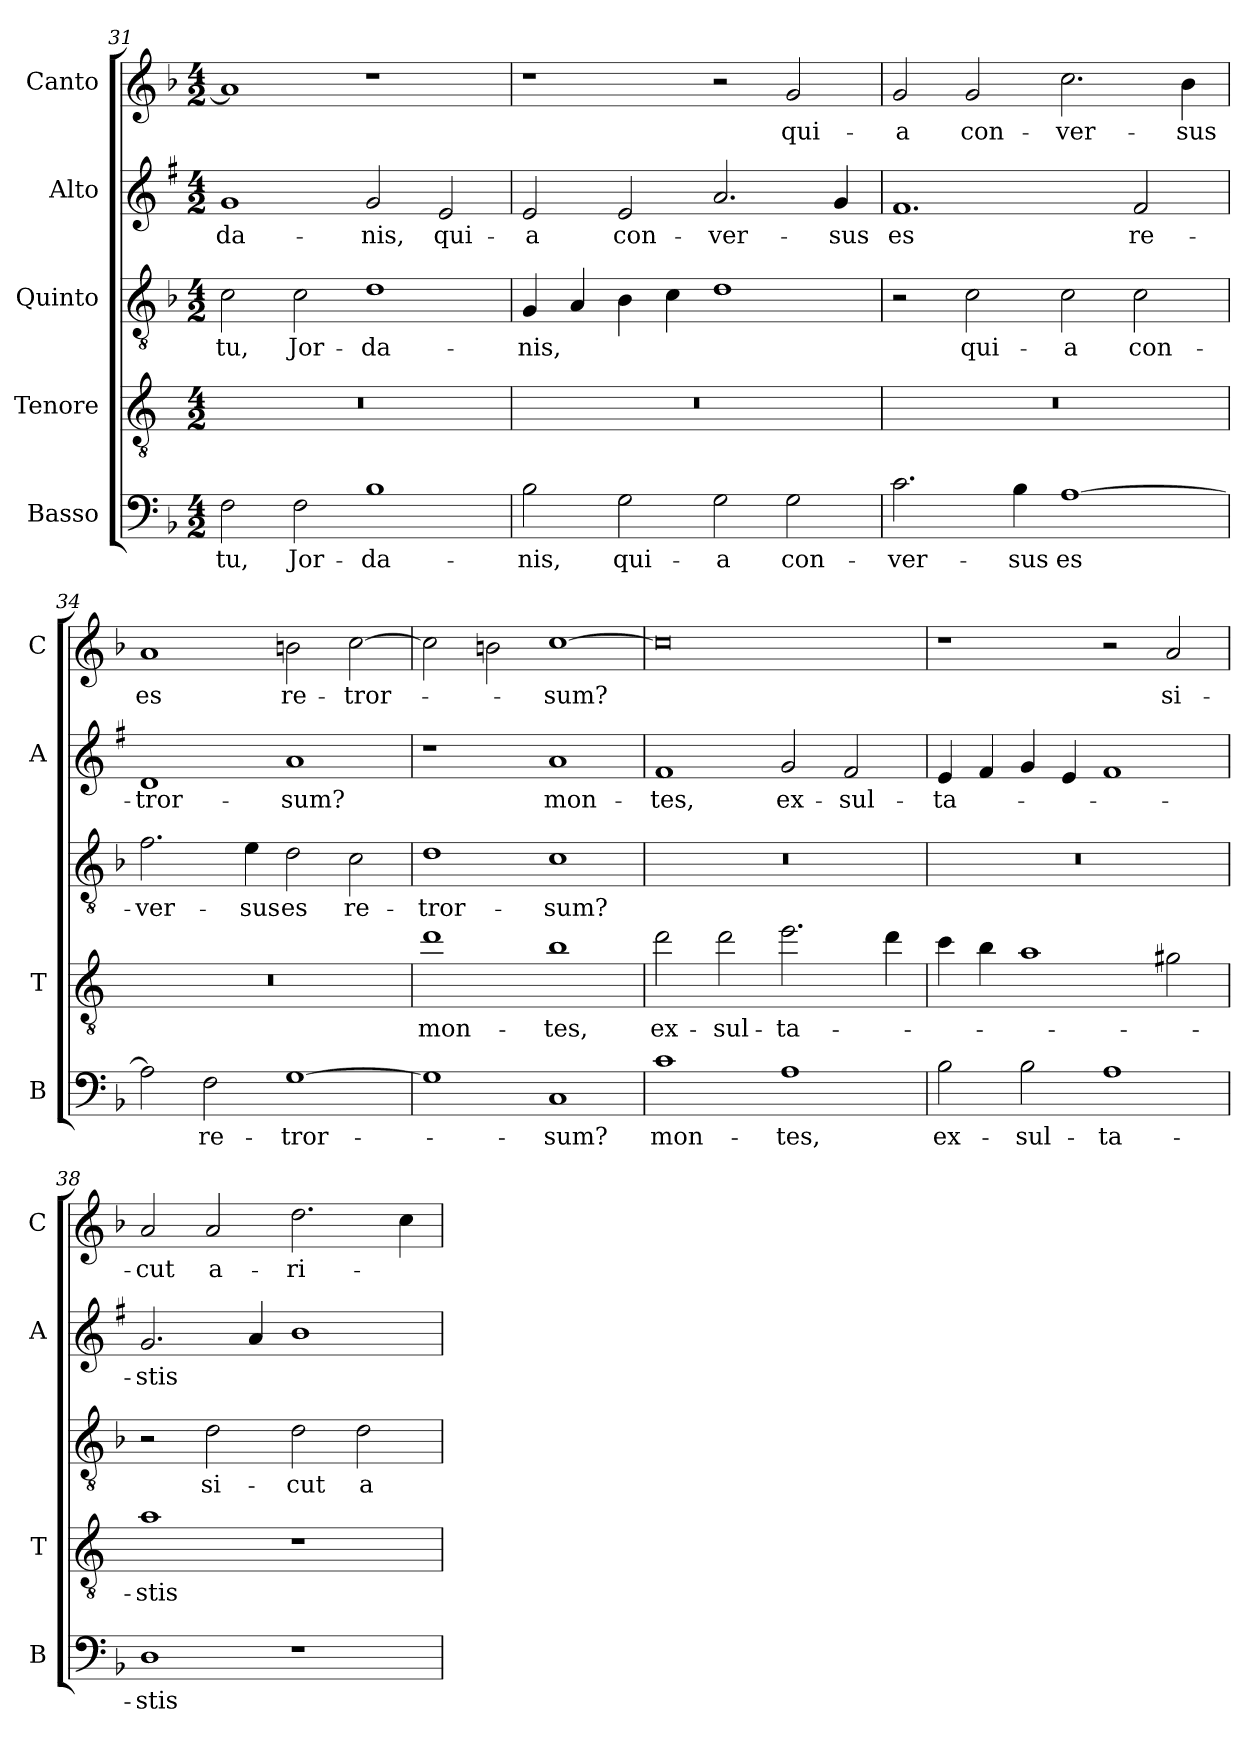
**kern	**text	**kern	**text	**kern	**text	**kern	**text	**kern	**text
*part5	*part5	*part4	*part4	*part3	*part3	*part2	*part2	*part1	*part1
*staff5	*staff5	*staff4	*staff4	*staff3	*staff3	*staff2	*staff2	*staff1	*staff1
*I"Basso	*	*I"Tenore	*	*I"Quinto	*	*I"Alto	*	*I"Canto	*
*I'B	*	*I'T	*	*	*	*I'A	*	*I'C	*
*clefF4	*	*clefGv2	*	*clefGv2	*	*clefG2	*	*clefG2	*
*	*	*ITrd4c7	*	*	*	*ITrd1c2	*	*	*
*k[b-]	*	*k[b-]	*	*k[b-]	*	*k[b-]	*	*k[b-]	*
*F:	*	*F:	*	*F:	*	*F:	*	*F:	*
*M4/2	*	*M4/2	*	*M4/2	*	*M4/2	*	*M4/2	*
=31	=31	=31	=31	=31	=31	=31	=31	=31	=31
!	!LO:LY:b	!	!	!	!LO:LY:b	!	!LO:LY:b	!	!
2F\	tu,	0r	.	2c\	tu,	1f	-da-	1a]	.
!	!LO:LY:b	!	!	!	!LO:LY:b	!	!	!	!
2F\	Jor-	.	.	2c\	Jor-	.	.	.	.
!	!LO:LY:b	!	!	!	!LO:LY:b	!	!LO:LY:b	!	!
1B-	-da-	.	.	1d	-da-	2f/	-nis,	1r	.
!	!	!	!	!	!	!	!LO:LY:b	!	!
.	.	.	.	.	.	2d/	qui-	.	.
=32	=32	=32	=32	=32	=32	=32	=32	=32	=32
!	!LO:LY:b	!	!	!	!LO:LY:b	!	!LO:LY:b	!	!
2B-\	-nis,	0r	.	4G/	-nis,	2d/	-a	1r	.
.	.	.	.	4A/	.	.	.	.	.
!	!LO:LY:b	!	!	!	!	!	!LO:LY:b	!	!
2G\	qui-	.	.	4B-\	.	2d/	con-	.	.
.	.	.	.	4c\	.	.	.	.	.
!	!LO:LY:b	!	!	!	!	!	!LO:LY:b	!	!
2G\	-a	.	.	1d	.	2.g/	-ver-	2r	.
!	!LO:LY:b	!	!	!	!	!	!	!	!LO:LY:b
2G\	con-	.	.	.	.	.	.	2g/	qui-
!	!	!	!	!	!	!	!LO:LY:b	!	!
.	.	.	.	.	.	4f/	-sus	.	.
=33	=33	=33	=33	=33	=33	=33	=33	=33	=33
!	!LO:LY:b	!	!	!	!	!	!LO:LY:b	!	!LO:LY:b
2.c\	-ver-	0r	.	2r	.	1.e	es	2g/	-a
!	!	!	!	!	!LO:LY:b	!	!	!	!LO:LY:b
.	.	.	.	2c\	qui-	.	.	2g/	con-
!	!LO:LY:b	!	!	!	!	!	!	!	!
4B-\	-sus	.	.	.	.	.	.	.	.
!	!LO:LY:b	!	!	!	!LO:LY:b	!	!	!	!LO:LY:b
[1A	es	.	.	2c\	-a	.	.	2.cc\	-ver-
!	!	!	!	!	!LO:LY:b	!	!LO:LY:b	!	!
.	.	.	.	2c\	con-	2e/	re-	.	.
!	!	!	!	!	!	!	!	!	!LO:LY:b
.	.	.	.	.	.	.	.	4b-\	-sus
=34	=34	=34	=34	=34	=34	=34	=34	=34	=34
!	!	!	!	!	!LO:LY:b	!	!LO:LY:b	!	!LO:LY:b
2A\]	.	0r	.	2.f\	-ver-	1c	-tror-	1a	es
!	!LO:LY:b	!	!	!	!	!	!	!	!
2F\	re-	.	.	.	.	.	.	.	.
!	!	!	!	!	!LO:LY:b	!	!	!	!
.	.	.	.	4e\	-sus	.	.	.	.
!	!LO:LY:b	!	!	!	!LO:LY:b	!	!LO:LY:b	!	!LO:LY:b
[1G	-tror-	.	.	2d\	es	1g	-sum?	2bn\	re-
!	!	!	!	!	!LO:LY:b	!	!	!	!LO:LY:b
.	.	.	.	2c\	re-	.	.	[2cc\	-tror-
!!LO:LB:g=z
=35	=35	=35	=35	=35	=35	=35	=35	=35	=35
!	!	!	!LO:LY:b	!	!LO:LY:b	!	!	!	!
1G]	.	1g	mon-	1d	-tror-	1r	.	2cc\]	.
.	.	.	.	.	.	.	.	2bn\	.
!	!LO:LY:b	!	!LO:LY:b	!	!LO:LY:b	!	!LO:LY:b	!	!LO:LY:b
1C	-sum?	1e	-tes,	1c	-sum?	1g	mon-	[1cc	-sum?
=36	=36	=36	=36	=36	=36	=36	=36	=36	=36
!	!LO:LY:b	!	!LO:LY:b	!	!	!	!LO:LY:b	!	!
1c	mon-	2g\	ex-	0r	.	1e	-tes,	0cc]	.
!	!	!	!LO:LY:b	!	!	!	!	!	!
.	.	2g\	-sul-	.	.	.	.	.	.
!	!LO:LY:b	!	!LO:LY:b	!	!	!	!LO:LY:b	!	!
1A	-tes,	2.a\	-ta-	.	.	2f/	ex-	.	.
!	!	!	!	!	!	!	!LO:LY:b	!	!
.	.	.	.	.	.	2e/	-sul-	.	.
.	.	4g\	.	.	.	.	.	.	.
=37	=37	=37	=37	=37	=37	=37	=37	=37	=37
!	!LO:LY:b	!	!	!	!	!	!LO:LY:b	!	!
2B-\	ex-	4f\	.	0r	.	4d/	-ta-	1r	.
.	.	4e\	.	.	.	4e/	.	.	.
!	!LO:LY:b	!	!	!	!	!	!	!	!
2B-\	-sul-	1d	.	.	.	4f/	.	.	.
.	.	.	.	.	.	4d/	.	.	.
!	!LO:LY:b	!	!	!	!	!	!	!	!
1A	-ta-	.	.	.	.	1e	.	2r	.
!	!	!	!	!	!	!	!	!	!LO:LY:b
.	.	2c#X\	.	.	.	.	.	2a/	si-
=38	=38	=38	=38	=38	=38	=38	=38	=38	=38
!	!LO:LY:b	!	!LO:LY:b	!	!	!	!LO:LY:b	!	!LO:LY:b
1D	-stis	1d	-stis	2r	.	2.f/	-stis	2a/	-cut
!	!	!	!	!	!LO:LY:b	!	!	!	!LO:LY:b
.	.	.	.	2d\	si-	.	.	2a/	a-
.	.	.	.	.	.	4g/	.	.	.
!	!	!	!	!	!LO:LY:b	!	!	!	!LO:LY:b
1r	.	1r	.	2d\	-cut	1a	.	2.dd\	-ri-
!	!	!	!	!	!LO:LY:b	!	!	!	!
.	.	.	.	2d\	a-	.	.	.	.
.	.	.	.	.	.	.	.	4cc\	.
=	=	=	=	=	=	=	=	=	=
*-	*-	*-	*-	*-	*-	*-	*-	*-	*-
